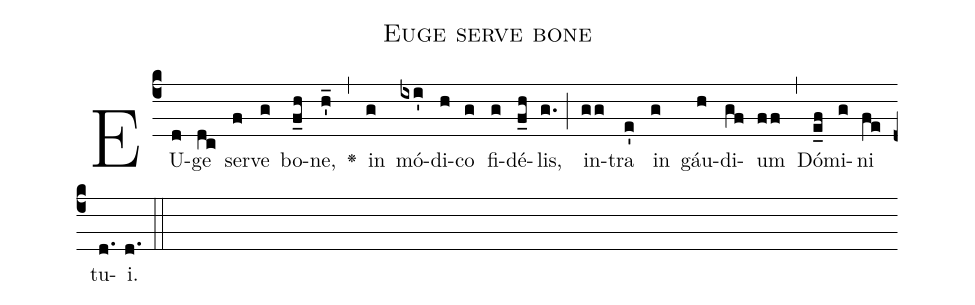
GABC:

name: Euge serve bone;
%%
(c4)EU(d)ge(dc) ser(f)ve(g) bo(f_h)ne,(h'_) <v>\greheightstar</v>(,) in(g) mó(ixi')di(h)co(g) fi(g)dé(f_h)lis,(g.) (;)
in(gg)tra(e') in(g) gáu(h)di(gf)um(ff) (,) Dó(e_f)mi(g)ni(fe) tu(d.)i.(d.) (::)
